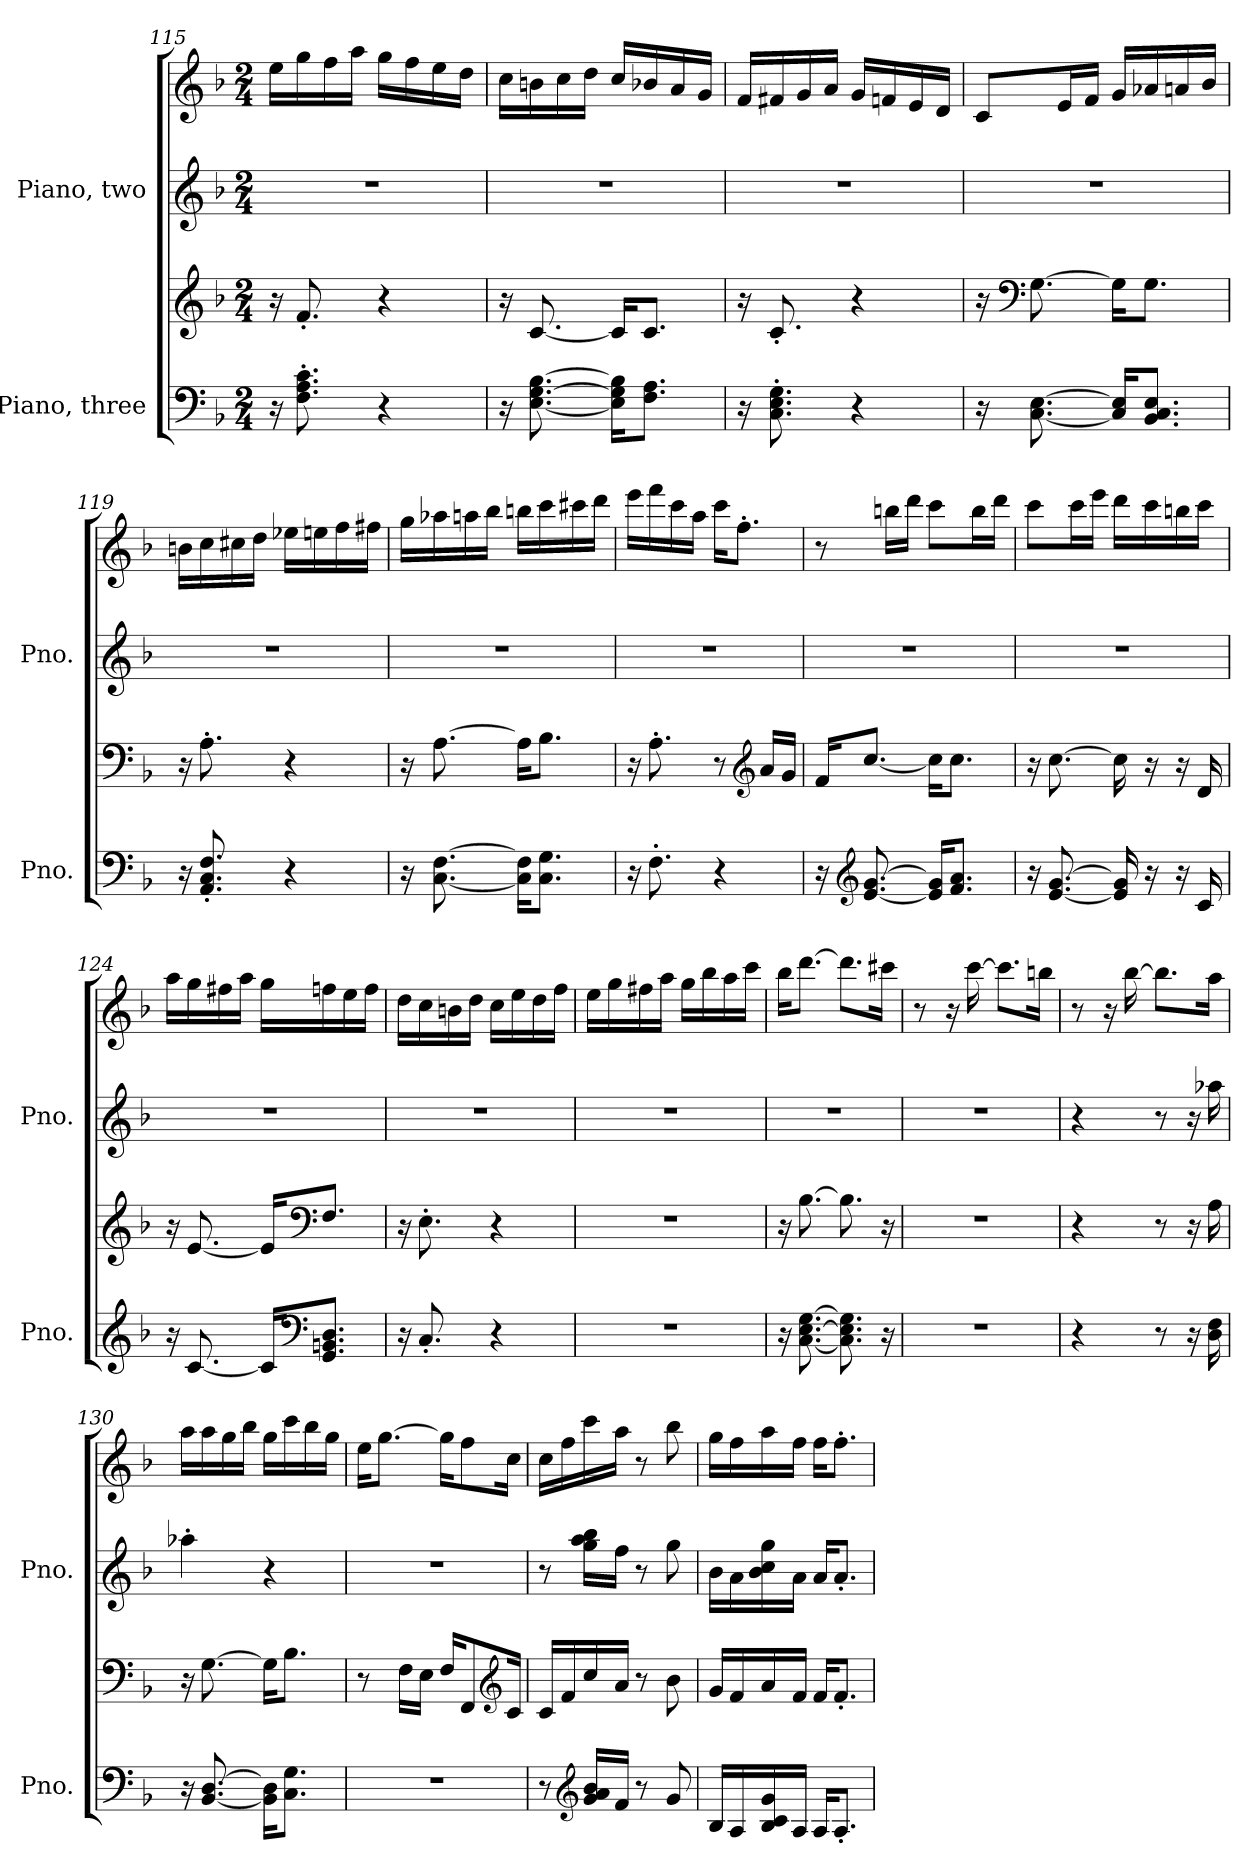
**kern	**kern	**kern	**kern
*part2	*part2	*part1	*part1
*staff4	*staff3	*staff2	*staff1
*I"Piano, three	*	*I"Piano, two	*
*I'Pno.	*	*I'Pno.	*
*clefF4	*clefG2	*clefG2	*clefG2
*k[b-]	*k[b-]	*k[b-]	*k[b-]
*M2/4	*M2/4	*M2/4	*M2/4
=115	=115	=115	=115
16r	16r	2r	16ee\LL
8.F\' 8.A\' 8.c\'	8.f'/	.	16gg\
.	.	.	16ff\
.	.	.	16aa\JJ
4r	4r	.	16gg\LL
.	.	.	16ff\
.	.	.	16ee\
.	.	.	16dd\JJ
!!LO:PB:g=z
=116	=116	=116	=116
16r	16r	2r	16cc\LL
[8.E\ [8.G\ [8.B-\	[8.c/	.	16bn\
.	.	.	16cc\
.	.	.	16dd\JJ
16E\] 16G\] 16B-\]KL	16c/KL]	.	16cc/LL
8.F\ 8.A\J	8.c/J	.	16b-X/
.	.	.	16a/
.	.	.	16g/JJ
=117	=117	=117	=117
16r	16r	2r	16f/LL
8.C\' 8.E\' 8.G\'	8.c'/	.	16f#X/
.	.	.	16g/
.	.	.	16a/JJ
4r	4r	.	16g/LL
.	.	.	16fn/
.	.	.	16e/
.	.	.	16d/JJ
=118	=118	=118	=118
16r	16r	2r	8c/L
*	*clefF4	*	*
[8.C\ [8.E\	[8.G\	.	.
.	.	.	16e/L
.	.	.	16f/JJ
16C/] 16E/]KL	16G\KL]	.	16g/LL
8.BB-/ 8.C/ 8.E/J	8.G\J	.	16a-X/
.	.	.	16an/
.	.	.	16b-/JJ
=119	=119	=119	=119
16r	16r	2r	16bn\LL
8.AA/' 8.C/' 8.F/'	8.A'\	.	16cc\
.	.	.	16cc#X\
.	.	.	16dd\JJ
4r	4r	.	16ee-X\LL
.	.	.	16een\
.	.	.	16ff\
.	.	.	16ff#X\JJ
!!LO:LB:g=z
=120	=120	=120	=120
16r	16r	2r	16gg\LL
[8.C\ [8.F\	[8.A\	.	16aa-X\
.	.	.	16aan\
.	.	.	16bb-\JJ
16C\] 16F\]KL	16A\KL]	.	16bbn\LL
8.C\ 8.G\J	8.B-\J	.	16ccc\
.	.	.	16ccc#X\
.	.	.	16ddd\JJ
=121	=121	=121	=121
16r	16r	2r	16eee\LL
8.F'\	8.A'\	.	16fff\
.	.	.	16ccc\
.	.	.	16aa\JJ
4r	8r	.	16ccc\KL
.	.	.	8.ff'\J
*	*clefG2	*	*
.	16a/LL	.	.
.	16g/JJ	.	.
=122	=122	=122	=122
16r	16f/KL	2r	8r
*clefG2	*	*	*
[8.e/ [8.g/	[8.cc/J	.	.
.	.	.	16bbn\LL
.	.	.	16ddd\JJ
16e/] 16g/]KL	16cc\KL]	.	8ccc\L
8.f/ 8.a/J	8.cc\J	.	.
.	.	.	16bb\L
.	.	.	16ddd\JJ
!!LO:LB:g=z
=123	=123	=123	=123
16r	16r	2r	8ccc\L
[8.e/ [8.g/	[8.cc\	.	.
.	.	.	16ccc\L
.	.	.	16eee\JJ
16e/] 16g/]	16cc\]	.	16ddd\LL
16r	16r	.	16ccc\
16r	16r	.	16bbn\
16c/	16d/	.	16ccc\JJ
=124	=124	=124	=124
16r	16r	2r	16aa\LL
[8.c/	[8.e/	.	16gg\
.	.	.	16ff#X\
.	.	.	16aa\JJ
16c/KL]	16e/KL]	.	16gg\LL
*clefF4	*clefF4	*	*
8.GG/ 8.BBn/ 8.D/J	8.F/J	.	16ffn\
.	.	.	16ee\
.	.	.	16ff\JJ
=125	=125	=125	=125
16r	16r	2r	16dd\LL
8.C'/	8.E'\	.	16cc\
.	.	.	16bn\
.	.	.	16dd\JJ
4r	4r	.	16cc\LL
.	.	.	16ee\
.	.	.	16dd\
.	.	.	16ff\JJ
=126	=126	=126	=126
2r	2r	2r	16ee\LL
.	.	.	16gg\
.	.	.	16ff#X\
.	.	.	16aa\JJ
.	.	.	16gg\LL
.	.	.	16bb-\
.	.	.	16aa\
.	.	.	16ccc\JJ
!!LO:PB:g=z
=127	=127	=127	=127
16r	16r	2r	16bb-\KL
[8.C\ [8.E\ [8.G\	[8.B-\	.	[8.ddd\J
8.C\] 8.E\] 8.G\]	8.B-\]	.	8.ddd\L]
16r	16r	.	16ccc#X\Jk
=128	=128	=128	=128
2r	2r	2r	8r
.	.	.	16r
.	.	.	[16ccc\
.	.	.	8.ccc\L]
.	.	.	16bbn\Jk
=129	=129	=129	=129
4r	4r	4r	8r
.	.	.	16r
.	.	.	[16bb-\
8r	8r	8r	8.bb-\L]
16r	16r	16r	.
16D\ 16F\	16A\	16aa-X\	16aa\Jk
=130	=130	=130	=130
16r	16r	4aa-X'\	16aa\LL
[8.BB-/ [8.D/	[8.G\	.	16aa\
.	.	.	16gg\
.	.	.	16bb-\JJ
16BB-\] 16D\]KL	16G\KL]	4r	16gg\LL
8.C\ 8.G\J	8.B-\J	.	16ccc\
.	.	.	16bb-\
.	.	.	16gg\JJ
=131	=131	=131	=131
2r	8r	2r	16ee\KL
.	.	.	[8.gg\J
.	16F\LL	.	.
.	16E\JJ	.	.
.	16F/KL	.	16gg\KL]
.	8FF/	.	8ff\
*	*clefG2	*	*
.	16c/Jk	.	16cc\Jk
!!LO:LB:g=z
=132	=132	=132	=132
8r	16c/LL	8r	16cc\LL
.	16f/	.	16ff\
*clefG2	*	*	*
16g/ 16a/ 16b-/LL	16cc/	16gg\ 16aa\ 16bb-\LL	16ccc\
16f/JJ	16a/JJ	16ff\JJ	16aa\JJ
8r	8r	8r	8r
8g/	8b-\	8gg\	8bb-\
=133	=133	=133	=133
16B-/LL	16g/LL	16b-\LL	16gg\LL
16A/	16f/	16a\	16ff\
16B-/ 16c/ 16g/	16a/	16b-\ 16cc\ 16gg\	16aa\
16A/JJ	16f/JJ	16a\JJ	16ff\JJ
16A/KL	16f/KL	16a/KL	16ff\KL
8.A'/J	8.f'/J	8.a'/J	8.ff'\J
=	=	=	=
*-	*-	*-	*-
